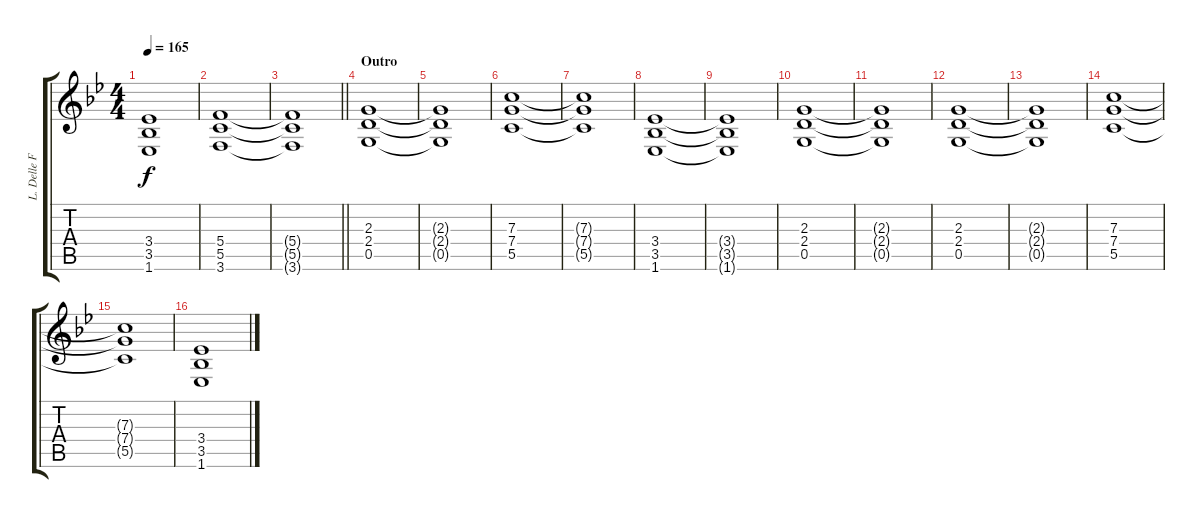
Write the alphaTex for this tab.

\track ("L. Delle Fave (Dist. Guitar R)" "L. Delle F") {instrument overdrivenguitar}
\staff {score tabs}
\tuning (D4 A3 F3 C3 G2 D2) {hide}
\ts (4 4)
\tempo 165
\clef g2
\ks gminor
(3.4{t} 3.5{t} 1.6{t}).1{dy f} |
(5.4 5.5 3.6).1 |
\barLineRight lightlight
(5.4{t} 5.5{t} 3.6{t}).1 |
\section ("" "Outro")
(2.3 2.4 0.5).1 |
(2.3{t} 2.4{t} 0.5{t}).1 |
(7.3 7.4 5.5).1 |
(7.3{t} 7.4{t} 5.5{t}).1 |
(3.4 3.5 1.6).1 |
(3.4{t} 3.5{t} 1.6{t}).1 |
(2.3 2.4 0.5).1 |
(2.3{t} 2.4{t} 0.5{t}).1 |
(2.3 2.4 0.5).1 |
(2.3{t} 2.4{t} 0.5{t}).1 |
(7.3 7.4 5.5).1 |
(7.3{t} 7.4{t} 5.5{t}).1 |
(3.4 3.5 1.6).1
